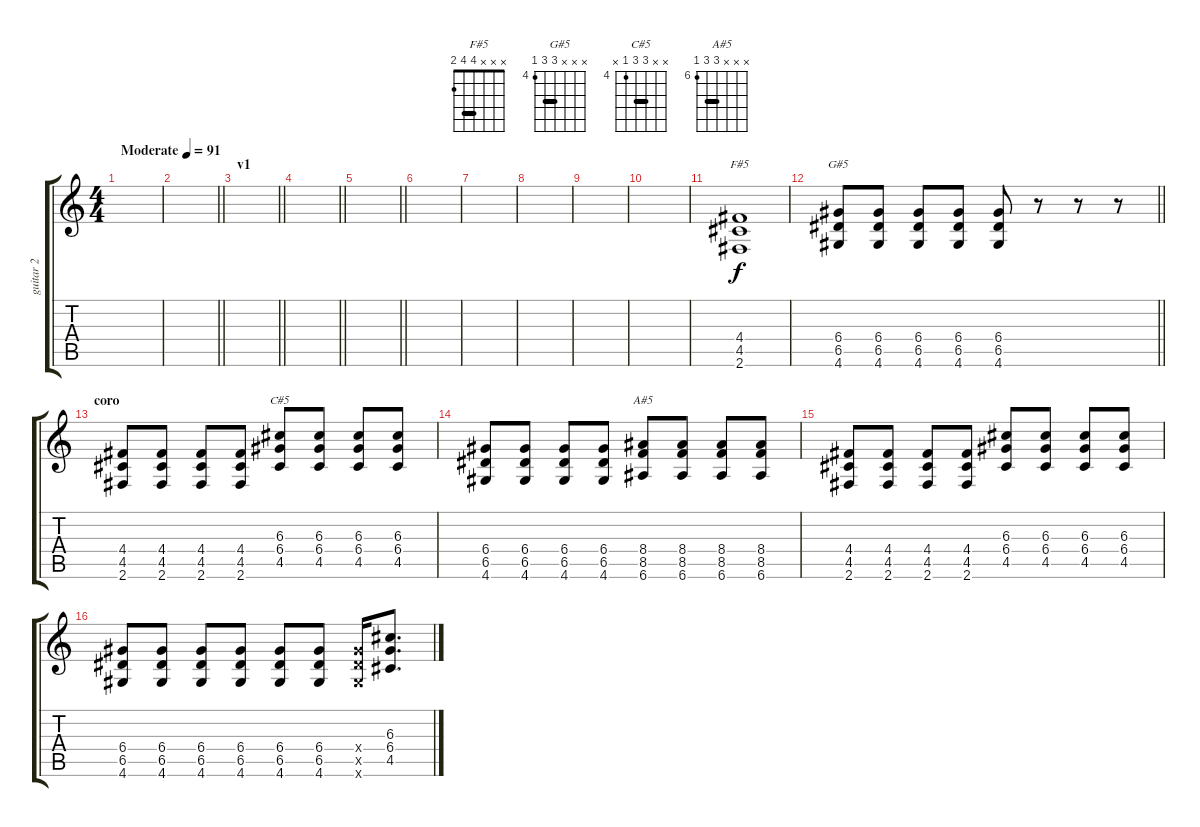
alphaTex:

\track ("guitar 2" "guitar 2") {instrument overdrivenguitar}
\staff {score tabs}
\tuning (E4 B3 G3 D3 A2 E2) {hide}
\chord ("F#5" x x x 4 4 2) {barre 4}
\chord ("G#5" x x x 6 6 4) {firstfret 4 barre 6}
\chord ("C#5" x x 6 6 4 x) {firstfret 4 barre 6}
\chord ("A#5" x x x 8 8 6) {firstfret 6 barre 8}
\ts (4 4)
\tempo (91 "Moderate")
\clef g2
\ks c
|
\barLineRight lightlight
|
\section ("" "v1")
\barLineRight lightlight
|
\barLineRight lightlight
|
\barLineRight lightlight
|
|
|
|
|
|
(4.4 4.5 2.6).1{ch "F#5"} |
\barLineRight lightlight
(6.4 6.5 4.6).8{ch "G#5"} (6.4 6.5 4.6).8 (6.4 6.5 4.6).8 (6.4 6.5 4.6).8 (6.4 6.5 4.6).8 r.8 r.8 r.8 |
\section ("" "coro")
(4.4 4.5 2.6).8 (4.4 4.5 2.6).8 (4.4 4.5 2.6).8 (4.4 4.5 2.6).8 (6.3 6.4 4.5).8{ch "C#5"} (6.3 6.4 4.5).8 (6.3 6.4 4.5).8 (6.3 6.4 4.5).8 |
(6.4 6.5 4.6).8 (6.4 6.5 4.6).8 (6.4 6.5 4.6).8 (6.4 6.5 4.6).8 (8.4 8.5 6.6).8{ch "A#5"} (8.4 8.5 6.6).8 (8.4 8.5 6.6).8 (8.4 8.5 6.6).8 |
(4.4 4.5 2.6).8 (4.4 4.5 2.6).8 (4.4 4.5 2.6).8 (4.4 4.5 2.6).8 (6.3 6.4 4.5).8 (6.3 6.4 4.5).8 (6.3 6.4 4.5).8 (6.3 6.4 4.5).8 |
(6.4 6.5 4.6).8 (6.4 6.5 4.6).8 (6.4 6.5 4.6).8 (6.4 6.5 4.6).8 (6.4 6.5 4.6).8 (6.4 6.5 4.6).8 (6.4{x} 6.5{x} 4.6{x}).16 (6.3 6.4 4.5).8{d}
